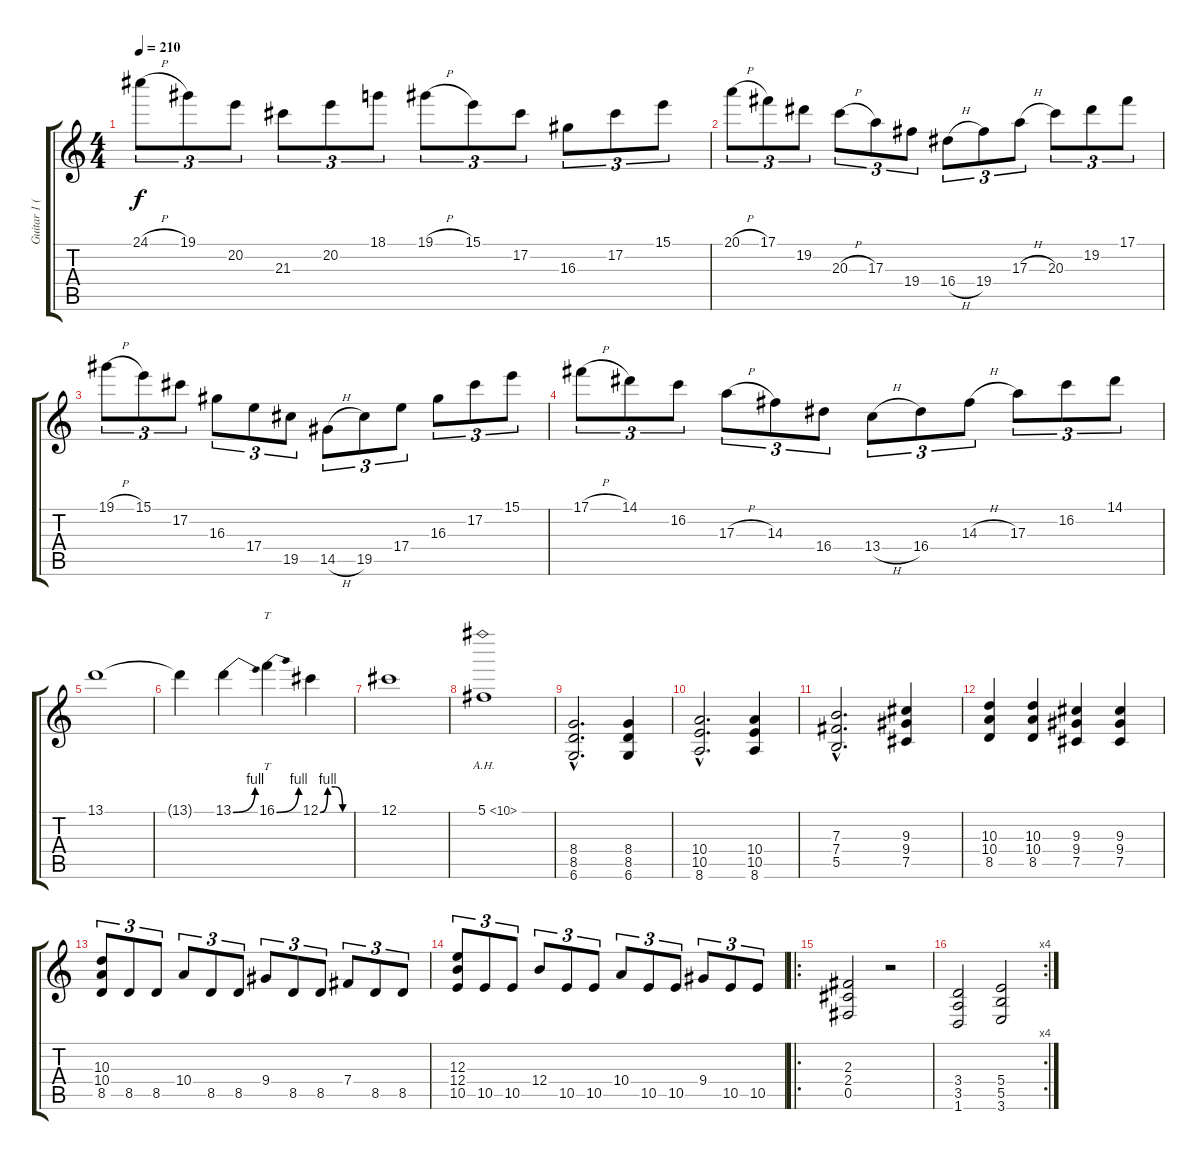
\track ("Guitar 1 (Alexi)" "Guitar 1 (") {instrument distortionguitar}
\staff {score tabs}
\tuning (Db4 Ab3 E3 B2 Gb2 Db2) {hide}
\ts (4 4)
\tempo 210
\clef g2
\ks c
24.1{h}.8{tu (3 2) dy f} 19.1.8{tu (3 2)} 20.2.8{tu (3 2)} 21.3.8{tu (3 2)} 20.2.8{tu (3 2)} 18.1.8{tu (3 2)} 19.1{h}.8{tu (3 2)} 15.1.8{tu (3 2)} 17.2.8{tu (3 2)} 16.3.8{tu (3 2)} 17.2.8{tu (3 2)} 15.1.8{tu (3 2)} |
20.1{h}.8{tu (3 2)} 17.1.8{tu (3 2)} 19.2.8{tu (3 2)} 20.3{h}.8{tu (3 2)} 17.3.8{tu (3 2)} 19.4.8{tu (3 2)} 16.4{h}.8{tu (3 2)} 19.4.8{tu (3 2)} 17.3{h}.8{tu (3 2)} 20.3.8{tu (3 2)} 19.2.8{tu (3 2)} 17.1.8{tu (3 2)} |
19.1{h}.8{tu (3 2)} 15.1.8{tu (3 2)} 17.2.8{tu (3 2)} 16.3.8{tu (3 2)} 17.4.8{tu (3 2)} 19.5.8{tu (3 2)} 14.5{h}.8{tu (3 2)} 19.5.8{tu (3 2)} 17.4.8{tu (3 2)} 16.3.8{tu (3 2)} 17.2.8{tu (3 2)} 15.1.8{tu (3 2)} |
17.1{h}.8{tu (3 2)} 14.1.8{tu (3 2)} 16.2.8{tu (3 2)} 17.3{h}.8{tu (3 2)} 14.3.8{tu (3 2)} 16.4.8{tu (3 2)} 13.4{h}.8{tu (3 2)} 16.4.8{tu (3 2)} 14.3{h}.8{tu (3 2)} 17.3.8{tu (3 2)} 16.2.8{tu (3 2)} 14.1.8{tu (3 2)} |
13.1.1 |
13.1{t}.4 13.1{be (bend 0 0 60 4)}.4 16.1{be (bend 0 0 60 4)}.4{tt} 12.1{be (custom 0 0 15 4 30 4 45 0 60 0)}.4 |
12.1.1 |
5.1{ah 5}.1 |
(8.4{hac} 8.5{hac} 6.6{hac}).2{d} (8.4 8.5 6.6).4 |
(10.4{hac} 10.5{hac} 8.6{hac}).2{d} (10.4 10.5 8.6).4 |
(7.3{hac} 7.4{hac} 5.5{hac}).2{d} (9.3 9.4 7.5).4 |
(10.3 10.4 8.5).4 (10.3 10.4 8.5).4 (9.3 9.4 7.5).4 (9.3 9.4 7.5).4 |
(10.3 10.4 8.5).8{tu (3 2)} 8.5.8{tu (3 2)} 8.5.8{tu (3 2)} 10.4.8{tu (3 2)} 8.5.8{tu (3 2)} 8.5.8{tu (3 2)} 9.4.8{tu (3 2)} 8.5.8{tu (3 2)} 8.5.8{tu (3 2)} 7.4.8{tu (3 2)} 8.5.8{tu (3 2)} 8.5.8{tu (3 2)} |
(12.3 12.4 10.5).8{tu (3 2)} 10.5.8{tu (3 2)} 10.5.8{tu (3 2)} 12.4.8{tu (3 2)} 10.5.8{tu (3 2)} 10.5.8{tu (3 2)} 10.4.8{tu (3 2)} 10.5.8{tu (3 2)} 10.5.8{tu (3 2)} 9.4.8{tu (3 2)} 10.5.8{tu (3 2)} 10.5.8{tu (3 2)} |
\ro
(2.3 2.4 0.5).2 r.2 |
\rc 4
(3.4 3.5 1.6).2 (5.4 5.5 3.6).2
